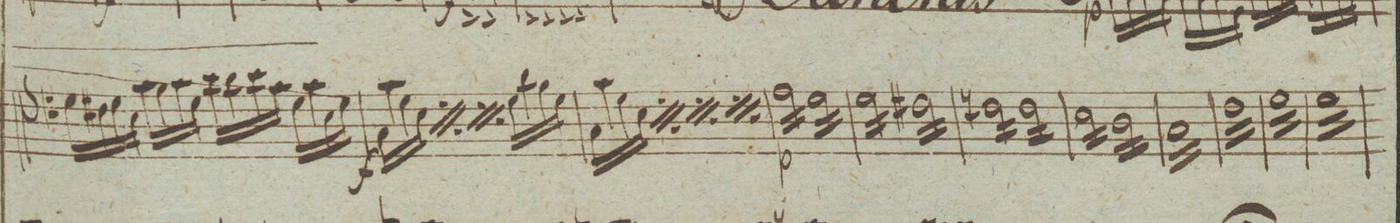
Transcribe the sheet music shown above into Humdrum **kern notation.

**kern	**dynam
*I"Baſso.	*
*clefF4	*
*k[]	*
*met(c)	*
*M4/4	*
16GG\LL	.
16FF#X\	.
16GG\	.
16EE\JJ	.
16C\LL	.
16BB\	.
16C\	.
16GG\JJ	.
16E\LL	.
16D\	.
16E\	.
16C\JJ	.
16GG\LL	.
16C\	.
16EE\	.
16GG\JJ	[[
=3	=3
16CC\LL	f
16C\	.
16GG\	.
16EE\JJ	.
*rep	*
16CC\LL	.
16C\	.
16GG\	.
16EE\JJ	.
*Xrep	*
*rep	*
16CC\LL	.
16C\	.
16GG\	.
16EE\JJ	.
*Xrep	*
16GG\LL	.
16D\	.
16BB\	.
16GG\JJ	.
=4	=4
16CC\LL	.
16C\	.
16GG\	.
16EE\JJ	.
*rep	*
16CC\LL	.
16C\	.
16GG\	.
16EE\JJ	.
*Xrep	*
*rep	*
16CC\LL	.
16C\	.
16GG\	.
16EE\JJ	.
*Xrep	*
*rep	*
16CC\LL	.
16C\	.
16GG\	.
16EE\JJ	.
*Xrep	*
=5	=5
*tremolo	*
16AA\LL	p
16AA\	.
16AA\	.
16AA\	.
16AA\	.
16AA\	.
16AA\	.
16AA\JJ	.
16GG\LL	.
16GG\	.
16GG\	.
16GG\	.
16GG\	.
16GG\	.
16GG\	.
16GG\JJ	.
=6	=6
16GG\LL	.
16GG\	.
16GG\	.
16GG\	.
16GG\	.
16GG\	.
16GG\	.
16GG\JJ	.
16FF#X\LL	.
16FF#X\	.
16FF#X\	.
16FF#X\	.
16FF#X\	.
16FF#X\	.
16FF#X\	.
16FF#X\JJ	.
=7	=7
16FFn\LL	.
16FFn\	.
16FFn\	.
16FFn\	.
16FFn\	.
16FFn\	.
16FFn\	.
16FFn\JJ	.
16FF\LL	.
16FF\	.
16FF\	.
16FF\	.
16FF\	.
16FF\	.
16FF\	.
16FF\JJ	.
=8	=8
1ryy	.
=9	=9
16EE\LL	.
16EE\	.
16EE\	.
16EE\	.
16EE\	.
16EE\	.
16EE\	.
16EE\JJ	.
16DD\LL	.
16DD\	.
16DD\	.
16DD\	.
16DD\	.
16DD\	.
16DD\	.
16DD\JJ	.
=10	=10
16CC\LL	.
16CC\	.
16CC\	.
16CC\	.
16CC\	.
16CC\	.
16CC\	.
16CC\	.
16CC\	.
16CC\	.
16CC\	.
16CC\	.
16CC\	.
16CC\	.
16CC\	.
16CC\JJ	.
=11	=11
16FF\LL	.
16FF\	.
16FF\	.
16FF\	.
16FF\	.
16FF\	.
16FF\	.
16FF\	.
16FF\	.
16FF\	.
16FF\	.
16FF\	.
16FF\	.
16FF\	.
16FF\	.
16FF\JJ	.
=12	=12
16GG\LL	.
16GG\	.
16GG\	.
16GG\	.
16GG\	.
16GG\	.
16GG\	.
16GG\	.
16GG\	.
16GG\	.
16GG\	.
16GG\	.
16GG\	.
16GG\	.
16GG\	.
16GG\JJ	.
=13	=13
16GG\LL	.
16GG\	.
16GG\	.
16GG\	.
16GG\	.
16GG\	.
16GG\	.
16GG\	.
16GG\	.
16GG\	.
16GG\	.
16GG\	.
16GG\	.
16GG\	.
16GG\	.
16GG\JJ	.
*Xtremolo	*
=14	=14
*-	*-
